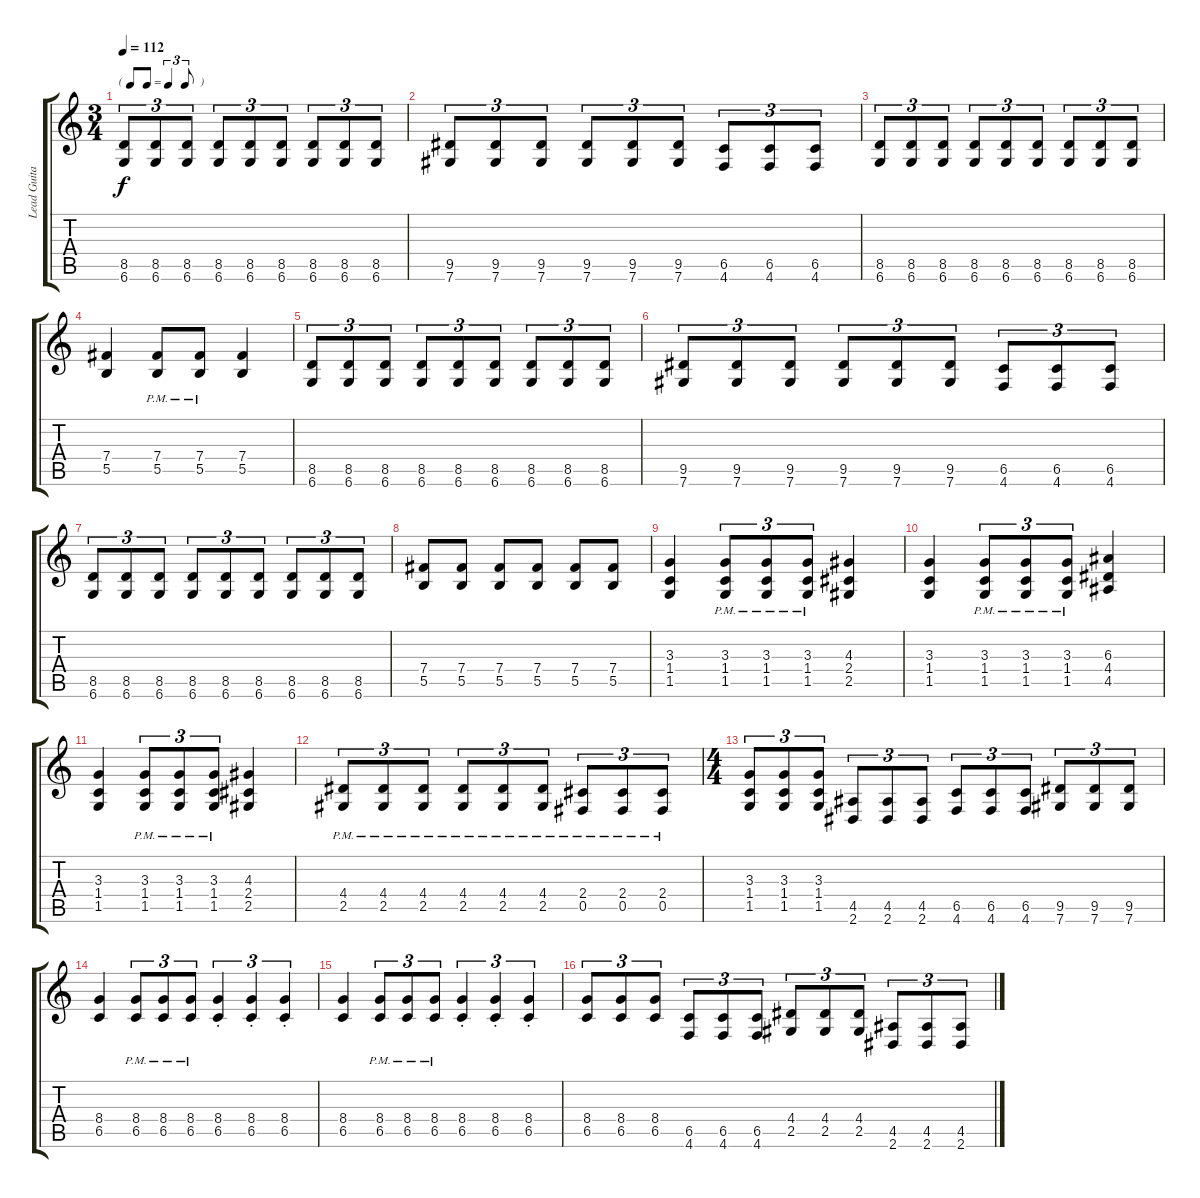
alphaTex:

\track ("Lead Guitar" "Lead Guita") {instrument overdrivenguitar}
\staff {score tabs}
\tuning (Db4 Ab3 E3 B2 Gb2 Db2) {hide}
\ts (3 4)
\tf triplet8th
\tempo 112
\clef g2
\ks c
(8.5 6.6).8{tu (3 2) dy f} (8.5 6.6).8{tu (3 2)} (8.5 6.6).8{tu (3 2)} (8.5 6.6).8{tu (3 2)} (8.5 6.6).8{tu (3 2)} (8.5 6.6).8{tu (3 2)} (8.5 6.6).8{tu (3 2)} (8.5 6.6).8{tu (3 2)} (8.5 6.6).8{tu (3 2)} |
(9.5 7.6).8{tu (3 2)} (9.5 7.6).8{tu (3 2)} (9.5 7.6).8{tu (3 2)} (9.5 7.6).8{tu (3 2)} (9.5 7.6).8{tu (3 2)} (9.5 7.6).8{tu (3 2)} (6.5 4.6).8{tu (3 2)} (6.5 4.6).8{tu (3 2)} (6.5 4.6).8{tu (3 2)} |
(8.5 6.6).8{tu (3 2)} (8.5 6.6).8{tu (3 2)} (8.5 6.6).8{tu (3 2)} (8.5 6.6).8{tu (3 2)} (8.5 6.6).8{tu (3 2)} (8.5 6.6).8{tu (3 2)} (8.5 6.6).8{tu (3 2)} (8.5 6.6).8{tu (3 2)} (8.5 6.6).8{tu (3 2)} |
(7.4 5.5).4 (7.4{pm} 5.5{pm}).8 (7.4{pm} 5.5{pm}).8 (7.4 5.5).4 |
(8.5 6.6).8{tu (3 2)} (8.5 6.6).8{tu (3 2)} (8.5 6.6).8{tu (3 2)} (8.5 6.6).8{tu (3 2)} (8.5 6.6).8{tu (3 2)} (8.5 6.6).8{tu (3 2)} (8.5 6.6).8{tu (3 2)} (8.5 6.6).8{tu (3 2)} (8.5 6.6).8{tu (3 2)} |
(9.5 7.6).8{tu (3 2)} (9.5 7.6).8{tu (3 2)} (9.5 7.6).8{tu (3 2)} (9.5 7.6).8{tu (3 2)} (9.5 7.6).8{tu (3 2)} (9.5 7.6).8{tu (3 2)} (6.5 4.6).8{tu (3 2)} (6.5 4.6).8{tu (3 2)} (6.5 4.6).8{tu (3 2)} |
(8.5 6.6).8{tu (3 2)} (8.5 6.6).8{tu (3 2)} (8.5 6.6).8{tu (3 2)} (8.5 6.6).8{tu (3 2)} (8.5 6.6).8{tu (3 2)} (8.5 6.6).8{tu (3 2)} (8.5 6.6).8{tu (3 2)} (8.5 6.6).8{tu (3 2)} (8.5 6.6).8{tu (3 2)} |
(7.4 5.5).8 (7.4 5.5).8 (7.4 5.5).8 (7.4 5.5).8 (7.4 5.5).8 (7.4 5.5).8 |
(3.3 1.4 1.5).4 (3.3{pm} 1.4{pm} 1.5{pm}).8{tu (3 2)} (3.3{pm} 1.4{pm} 1.5{pm}).8{tu (3 2)} (3.3{pm} 1.4{pm} 1.5{pm}).8{tu (3 2)} (4.3 2.4 2.5).4 |
(3.3 1.4 1.5).4 (3.3{pm} 1.4{pm} 1.5{pm}).8{tu (3 2)} (3.3{pm} 1.4{pm} 1.5{pm}).8{tu (3 2)} (3.3{pm} 1.4{pm} 1.5{pm}).8{tu (3 2)} (6.3 4.4 4.5).4 |
(3.3 1.4 1.5).4 (3.3{pm} 1.4{pm} 1.5{pm}).8{tu (3 2)} (3.3{pm} 1.4{pm} 1.5{pm}).8{tu (3 2)} (3.3{pm} 1.4{pm} 1.5{pm}).8{tu (3 2)} (4.3 2.4 2.5).4 |
(4.4{pm} 2.5{pm}).8{tu (3 2)} (4.4{pm} 2.5{pm}).8{tu (3 2)} (4.4{pm} 2.5{pm}).8{tu (3 2)} (4.4{pm} 2.5{pm}).8{tu (3 2)} (4.4{pm} 2.5{pm}).8{tu (3 2)} (4.4{pm} 2.5{pm}).8{tu (3 2)} (2.4{pm} 0.5{pm}).8{tu (3 2)} (2.4{pm} 0.5{pm}).8{tu (3 2)} (2.4{pm} 0.5{pm}).8{tu (3 2)} |
\ts (4 4)
(3.3 1.4 1.5).8{tu (3 2)} (3.3 1.4 1.5).8{tu (3 2)} (3.3 1.4 1.5).8{tu (3 2)} (4.5 2.6).8{tu (3 2)} (4.5 2.6).8{tu (3 2)} (4.5 2.6).8{tu (3 2)} (6.5 4.6).8{tu (3 2)} (6.5 4.6).8{tu (3 2)} (6.5 4.6).8{tu (3 2)} (9.5 7.6).8{tu (3 2)} (9.5 7.6).8{tu (3 2)} (9.5 7.6).8{tu (3 2)} |
(8.4 6.5).4 (8.4{pm} 6.5{pm}).8{tu (3 2)} (8.4{pm} 6.5{pm}).8{tu (3 2)} (8.4{pm} 6.5{pm}).8{tu (3 2)} (8.4{st} 6.5{st}).4{tu (3 2)} (8.4{st} 6.5{st}).4{tu (3 2)} (8.4{st} 6.5{st}).4{tu (3 2)} |
(8.4 6.5).4 (8.4{pm} 6.5{pm}).8{tu (3 2)} (8.4{pm} 6.5{pm}).8{tu (3 2)} (8.4{pm} 6.5{pm}).8{tu (3 2)} (8.4{st} 6.5{st}).4{tu (3 2)} (8.4{st} 6.5{st}).4{tu (3 2)} (8.4{st} 6.5{st}).4{tu (3 2)} |
(8.4 6.5).8{tu (3 2)} (8.4 6.5).8{tu (3 2)} (8.4 6.5).8{tu (3 2)} (6.5 4.6).8{tu (3 2)} (6.5 4.6).8{tu (3 2)} (6.5 4.6).8{tu (3 2)} (4.4 2.5).8{tu (3 2)} (4.4 2.5).8{tu (3 2)} (4.4 2.5).8{tu (3 2)} (4.5 2.6).8{tu (3 2)} (4.5 2.6).8{tu (3 2)} (4.5 2.6).8{tu (3 2)}
